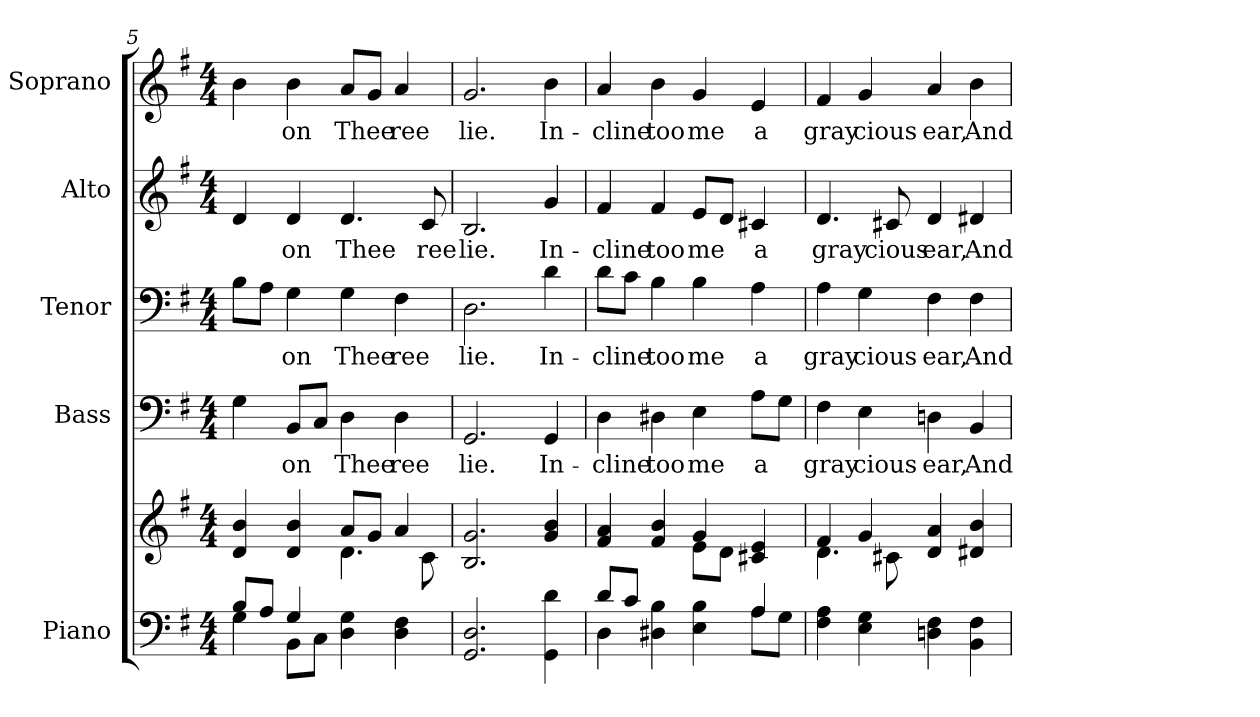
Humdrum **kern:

**kern	**kern	**kern	**text	**kern	**text	**kern	**text	**kern	**text
*part5	*part5	*part4	*part4	*part3	*part3	*part2	*part2	*part1	*part1
*staff6	*staff5	*staff4	*staff4	*staff3	*staff3	*staff2	*staff2	*staff1	*staff1
*I"Piano	*	*I"Bass	*	*I"Tenor	*	*I"Alto	*	*I"Soprano	*
*I'Pno.	*	*I'B.	*	*I'T.	*	*I'A.	*	*I'S.	*
*clefF4	*clefG2	*clefF4	*	*clefF4	*	*clefG2	*	*clefG2	*
*k[f#]	*k[f#]	*k[f#]	*	*k[f#]	*	*k[f#]	*	*k[f#]	*
*G:	*G:	*G:	*	*G:	*	*G:	*	*G:	*
*M4/4	*M4/4	*M4/4	*	*M4/4	*	*M4/4	*	*M4/4	*
=5	=5	=5	=5	=5	=5	=5	=5	=5	=5
*^	*^	*	*	*	*	*	*	*	*
8Bi/L	4Gi\	4di/ 4bi	2ryy	4Gi\	.	8Bi\L	.	4di/	.	4bi\	.
8Ai/J	.	.	.	.	.	8Ai\J	.	.	.	.	.
!	!	!	!	!	!LO:LY:b:color=#000000	!	!	!	!	!	!
!	!	!	!	!	!	!	!LO:LY:b:color=#000000	!	!	!	!
!	!	!	!	!	!	!	!	!	!LO:LY:b:color=#000000	!	!
!	!	!	!	!	!	!	!	!	!	!	!LO:LY:b:color=#000000
4Gi/	8BBi\L	4di/ 4bi	.	8BBi/L	on	4Gi\	on	4di/	on	4bi\	on
.	8Ci\J	.	.	8Ci/J	.	.	.	.	.	.	.
!	!	!	!	!	!LO:LY:b:color=#000000	!	!	!	!	!	!
!	!	!	!	!	!	!	!LO:LY:b:color=#000000	!	!	!	!
!	!	!	!	!	!	!	!	!	!LO:LY:b:color=#000000	!	!
!	!	!	!	!	!	!	!	!	!	!	!LO:LY:b:color=#000000
4Di\ 4Gi	2ryy	8ai/L	4.di\	4Di\	Thee	4Gi\	Thee	4.di/	Thee	8ai/L	Thee
.	.	8gi/J	.	.	.	.	.	.	.	8gi/J	.
!	!	!	!	!	!LO:LY:b:color=#000000	!	!	!	!	!	!
!	!	!	!	!	!	!	!LO:LY:b:color=#000000	!	!	!	!
!	!	!	!	!	!	!	!	!	!	!	!LO:LY:b:color=#000000
4Di\ 4F#i	.	4ai/	.	4Di\	ree	4F#i\	ree	.	.	4ai/	ree
!	!	!	!	!	!	!	!	!	!LO:LY:b:color=#000000	!	!
.	.	.	8ci\	.	.	.	.	8ci/	ree	.	.
*v	*v	*	*	*	*	*	*	*	*	*	*
*	*v	*v	*	*	*	*	*	*	*	*
=6	=6	=6	=6	=6	=6	=6	=6	=6	=6
*	*^	*	*	*	*	*	*	*	*
!	!	!	!	!LO:LY:b:color=#000000	!	!	!	!	!	!
*	*v	*v	*	*	*	*	*	*	*	*
*	*^	*	*	*	*	*	*	*	*
!	!	!	!	!	!	!LO:LY:b:color=#000000	!	!	!	!
*	*v	*v	*	*	*	*	*	*	*	*
*	*^	*	*	*	*	*	*	*	*
!	!	!	!	!	!	!	!	!LO:LY:b:color=#000000	!	!
*	*v	*v	*	*	*	*	*	*	*	*
*	*^	*	*	*	*	*	*	*	*
!	!	!	!	!	!	!	!	!	!	!LO:LY:b:color=#000000
*	*v	*v	*	*	*	*	*	*	*	*
2.GGi/ 2.Di	2.Bi/ 2.gi	2.GGi/	lie.	2.Di\	lie.	2.Bi/	lie.	2.gi/	lie.
!	!	!	!LO:LY:b:color=#000000	!	!	!	!	!	!
!	!	!	!	!	!LO:LY:b:color=#000000	!	!	!	!
!	!	!	!	!	!	!	!LO:LY:b:color=#000000	!	!
!	!	!	!	!	!	!	!	!	!LO:LY:b:color=#000000
4GGi\ 4di	4gi/ 4bi	4GGi/	In-	4di\	In-	4gi/	In-	4bi\	In-
!!LO:PB:g=z
=7	=7	=7	=7	=7	=7	=7	=7	=7	=7
*^	*^	*	*	*	*	*	*	*	*
!	!	!	!	!	!LO:LY:b:color=#000000	!	!	!	!	!	!
!	!	!	!	!	!	!	!LO:LY:b:color=#000000	!	!	!	!
!	!	!	!	!	!	!	!	!	!LO:LY:b:color=#000000	!	!
!	!	!	!	!	!	!	!	!	!	!	!LO:LY:b:color=#000000
8di/L	4Di\	4f#i/ 4ai	2ryy	4Di\	-cline	8di\L	-cline	4f#i/	-cline	4ai/	-cline
8ci/J	.	.	.	.	.	8ci\J	.	.	.	.	.
!	!	!	!	!	!LO:LY:b:color=#000000	!	!	!	!	!	!
!	!	!	!	!	!	!	!LO:LY:b:color=#000000	!	!	!	!
!	!	!	!	!	!	!	!	!	!LO:LY:b:color=#000000	!	!
!	!	!	!	!	!	!	!	!	!	!	!LO:LY:b:color=#000000
4D#Xi\ 4Bi	4ryy	4f#i/ 4bi	.	4D#Xi\	too	4Bi\	too	4f#i/	too	4bi\	too
!	!	!	!	!	!LO:LY:b:color=#000000	!	!	!	!	!	!
!	!	!	!	!	!	!	!LO:LY:b:color=#000000	!	!	!	!
!	!	!	!	!	!	!	!	!	!LO:LY:b:color=#000000	!	!
!	!	!	!	!	!	!	!	!	!	!	!LO:LY:b:color=#000000
4Ei\ 4Bi	4ryy	4gi/	8ei\L	4Ei\	me	4Bi\	me	8ei/L	me	4gi/	me
.	.	.	8di\J	.	.	.	.	8di/J	.	.	.
!	!	!	!	!	!LO:LY:b:color=#000000	!	!	!	!	!	!
!	!	!	!	!	!	!	!LO:LY:b:color=#000000	!	!	!	!
!	!	!	!	!	!	!	!	!	!LO:LY:b:color=#000000	!	!
!	!	!	!	!	!	!	!	!	!	!	!LO:LY:b:color=#000000
4Ai/	8Ai\L	4c#Xi/ 4ei	4ryy	8Ai\L	a	4Ai\	a	4c#Xi/	a	4ei/	a
.	8Gi\J	.	.	8Gi\J	.	.	.	.	.	.	.
*v	*v	*	*	*	*	*	*	*	*	*	*
=8	=8	=8	=8	=8	=8	=8	=8	=8	=8	=8
*^	*	*	*	*	*	*	*	*	*	*
!	!	!	!	!	!LO:LY:b:color=#000000	!	!	!	!	!	!
*v	*v	*	*	*	*	*	*	*	*	*	*
*^	*	*	*	*	*	*	*	*	*	*
!	!	!	!	!	!	!	!LO:LY:b:color=#000000	!	!	!	!
*v	*v	*	*	*	*	*	*	*	*	*	*
*^	*	*	*	*	*	*	*	*	*	*
!	!	!	!	!	!	!	!	!	!LO:LY:b:color=#000000	!	!
*v	*v	*	*	*	*	*	*	*	*	*	*
*^	*	*	*	*	*	*	*	*	*	*
!	!	!	!	!	!	!	!	!	!	!	!LO:LY:b:color=#000000
*v	*v	*	*	*	*	*	*	*	*	*	*
4F#i\ 4Ai	4f#i/	4.di\	4F#i\	gray	4Ai\	gray	4.di/	gray	4f#i/	gray
!	!	!	!	!LO:LY:b:color=#000000	!	!	!	!	!	!
!	!	!	!	!	!	!LO:LY:b:color=#000000	!	!	!	!
!	!	!	!	!	!	!	!	!	!	!LO:LY:b:color=#000000
4Ei\ 4Gi	4gi/	.	4Ei\	cious	4Gi\	cious	.	.	4gi/	cious
!	!	!	!	!	!	!	!	!LO:LY:b:color=#000000	!	!
.	.	8c#Xi\	.	.	.	.	8c#Xi/	cious	.	.
!	!	!	!	!LO:LY:b:color=#000000	!	!	!	!	!	!
!	!	!	!	!	!	!LO:LY:b:color=#000000	!	!	!	!
!	!	!	!	!	!	!	!	!LO:LY:b:color=#000000	!	!
!	!	!	!	!	!	!	!	!	!	!LO:LY:b:color=#000000
4Dni\ 4F#i	4di/ 4ai	2ryy	4Dni\	ear,	4F#i\	ear,	4di/	ear,	4ai/	ear,
!	!	!	!	!LO:LY:b:color=#000000	!	!	!	!	!	!
!	!	!	!	!	!	!LO:LY:b:color=#000000	!	!	!	!
!	!	!	!	!	!	!	!	!LO:LY:b:color=#000000	!	!
!	!	!	!	!	!	!	!	!	!	!LO:LY:b:color=#000000
4BBi\ 4F#i	4d#Xi/ 4bi	.	4BBi/	And	4F#i\	And	4d#Xi/	And	4bi\	And
*	*v	*v	*	*	*	*	*	*	*	*
=	=	=	=	=	=	=	=	=	=
*-	*-	*-	*-	*-	*-	*-	*-	*-	*-
